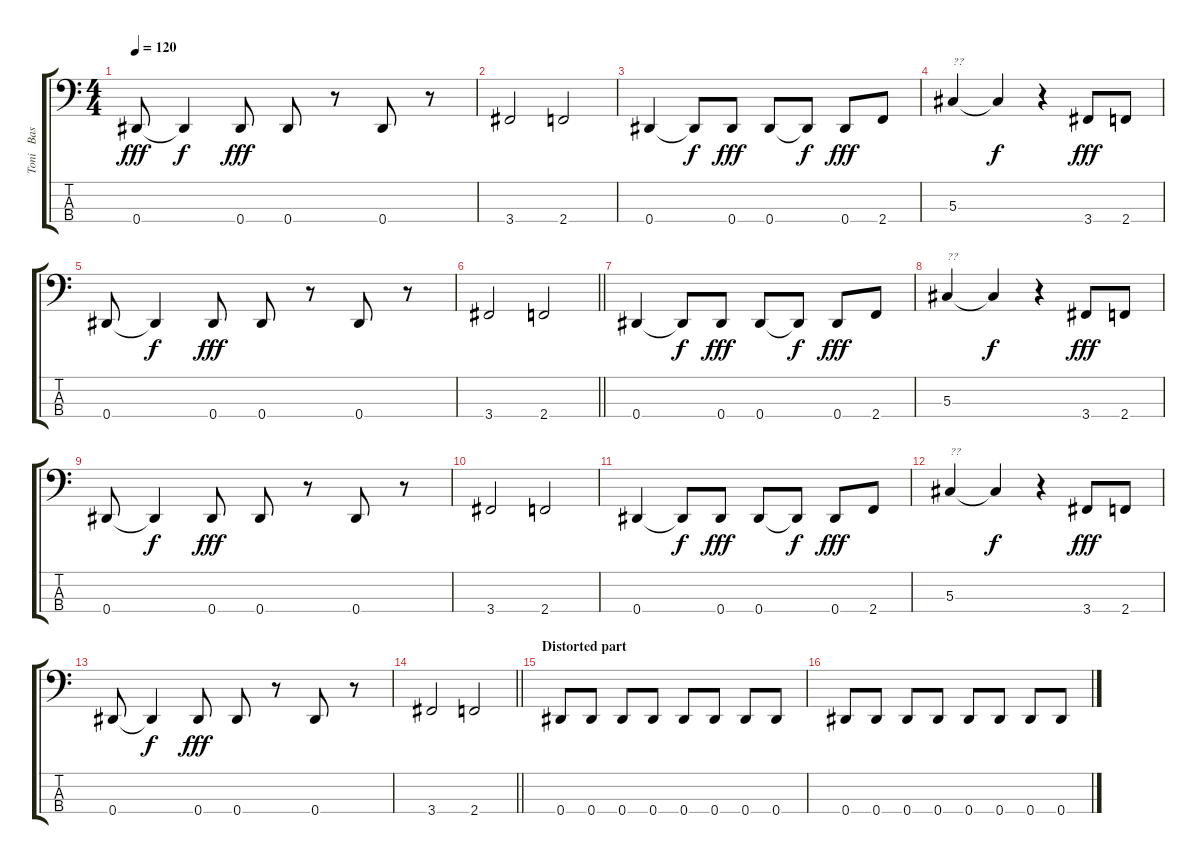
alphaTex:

\track ("Toni   Bass" "Toni   Bas") {instrument electricbasspick}
\staff {score tabs}
\tuning (Gb2 Db2 Ab1 Eb1) {hide}
\ts (4 4)
\tempo 120
\clef f4
\ks c
0.4.8{dy fff} 0.4{t}.4{dy f} 0.4.8{dy fff} 0.4.8 r.8 0.4.8 r.8 |
3.4.2 2.4.2 |
0.4.4 0.4{t}.8{dy f} 0.4.8{dy fff} 0.4.8 0.4{t}.8{dy f} 0.4.8{dy fff} 2.4.8 |
5.3.4{txt "??"} 5.3{t}.4{dy f} r.4 3.4.8{dy fff} 2.4.8 |
0.4.8 0.4{t}.4{dy f} 0.4.8{dy fff} 0.4.8 r.8 0.4.8 r.8 |
\barLineRight lightlight
3.4.2 2.4.2 |
0.4.4 0.4{t}.8{dy f} 0.4.8{dy fff} 0.4.8 0.4{t}.8{dy f} 0.4.8{dy fff} 2.4.8 |
5.3.4{txt "??"} 5.3{t}.4{dy f} r.4 3.4.8{dy fff} 2.4.8 |
0.4.8 0.4{t}.4{dy f} 0.4.8{dy fff} 0.4.8 r.8 0.4.8 r.8 |
3.4.2 2.4.2 |
0.4.4 0.4{t}.8{dy f} 0.4.8{dy fff} 0.4.8 0.4{t}.8{dy f} 0.4.8{dy fff} 2.4.8 |
5.3.4{txt "??"} 5.3{t}.4{dy f} r.4 3.4.8{dy fff} 2.4.8 |
0.4.8 0.4{t}.4{dy f} 0.4.8{dy fff} 0.4.8 r.8 0.4.8 r.8 |
\barLineRight lightlight
3.4.2 2.4.2 |
\section ("" "Distorted part")
0.4.8 0.4.8 0.4.8 0.4.8 0.4.8 0.4.8 0.4.8 0.4.8 |
0.4.8 0.4.8 0.4.8 0.4.8 0.4.8 0.4.8 0.4.8 0.4.8
